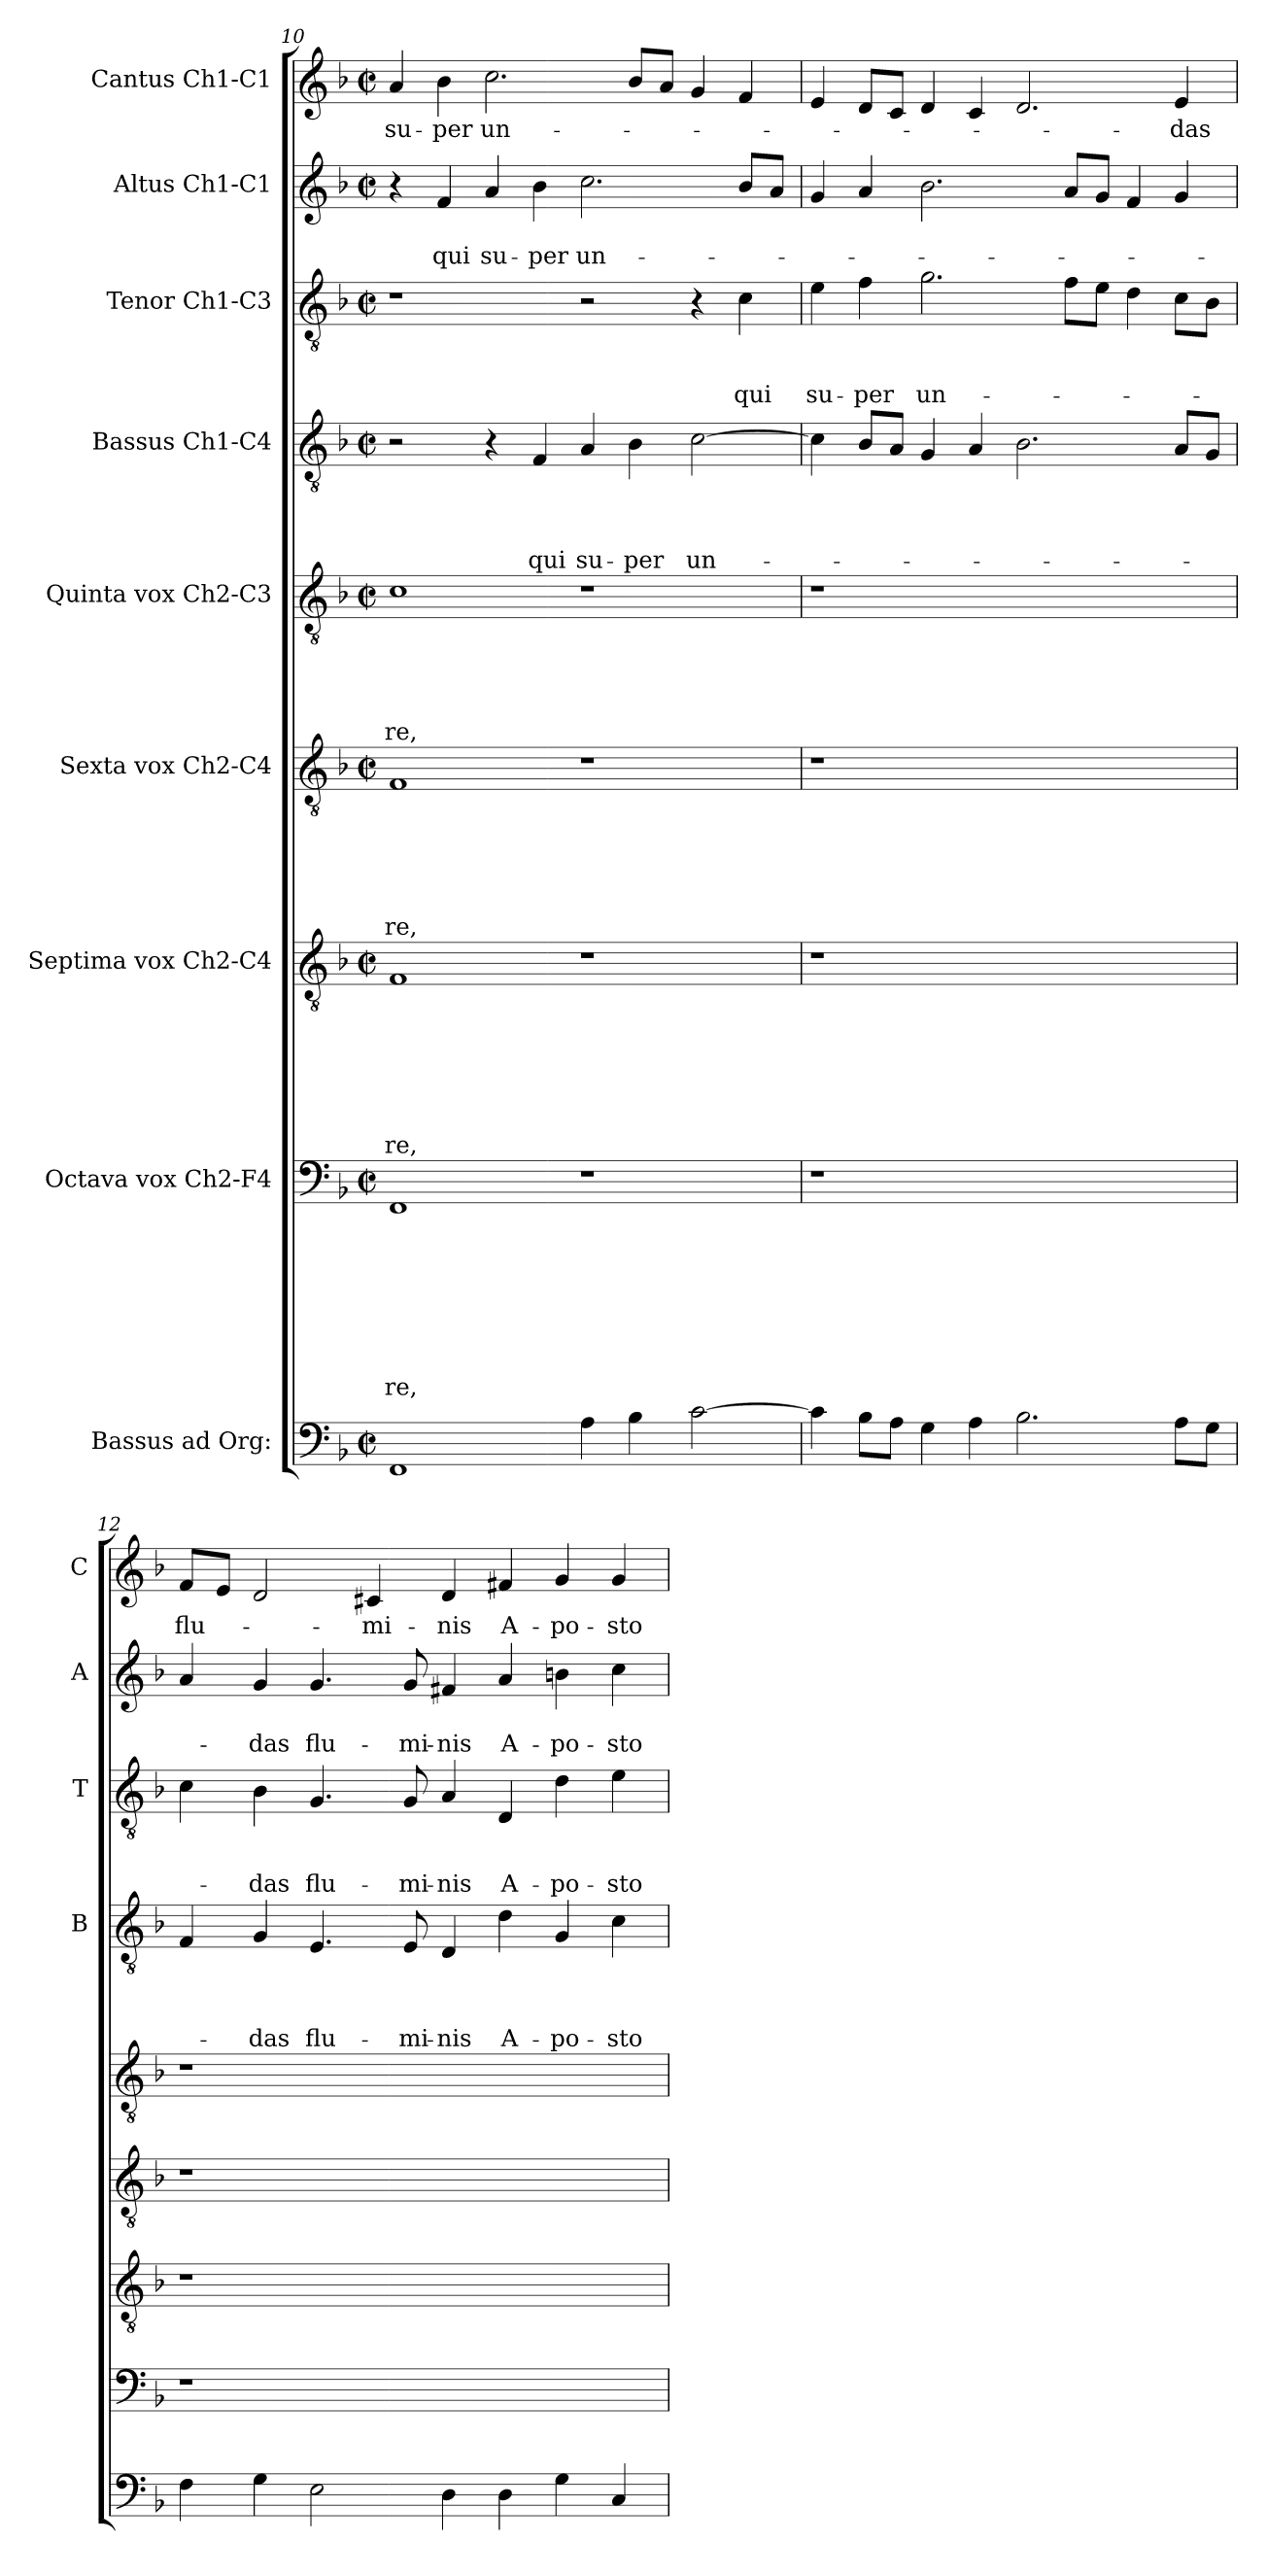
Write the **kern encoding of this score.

**kern	**kern	**text	**text	**text	**text	**text	**text	**text	**text	**kern	**text	**text	**text	**text	**text	**text	**text	**kern	**text	**text	**text	**text	**text	**text	**kern	**text	**text	**text	**text	**text	**kern	**text	**text	**text	**text	**kern	**text	**text	**text	**kern	**text	**text	**kern	**text
*part9	*part8	*part8	*part8	*part8	*part8	*part8	*part8	*part8	*part8	*part7	*part7	*part7	*part7	*part7	*part7	*part7	*part7	*part6	*part6	*part6	*part6	*part6	*part6	*part6	*part5	*part5	*part5	*part5	*part5	*part5	*part4	*part4	*part4	*part4	*part4	*part3	*part3	*part3	*part3	*part2	*part2	*part2	*part1	*part1
*staff9	*staff8	*staff8	*staff8	*staff8	*staff8	*staff8	*staff8	*staff8	*staff8	*staff7	*staff7	*staff7	*staff7	*staff7	*staff7	*staff7	*staff7	*staff6	*staff6	*staff6	*staff6	*staff6	*staff6	*staff6	*staff5	*staff5	*staff5	*staff5	*staff5	*staff5	*staff4	*staff4	*staff4	*staff4	*staff4	*staff3	*staff3	*staff3	*staff3	*staff2	*staff2	*staff2	*staff1	*staff1
*I"Bassus ad Org:	*I"Octava vox Ch2-F4	*	*	*	*	*	*	*	*	*I"Septima vox Ch2-C4	*	*	*	*	*	*	*	*I"Sexta vox Ch2-C4	*	*	*	*	*	*	*I"Quinta vox Ch2-C3	*	*	*	*	*	*I"Bassus Ch1-C4	*	*	*	*	*I"Tenor Ch1-C3	*	*	*	*I"Altus Ch1-C1	*	*	*I"Cantus Ch1-C1	*
*	*	*	*	*	*	*	*	*	*	*	*	*	*	*	*	*	*	*	*	*	*	*	*	*	*	*	*	*	*	*	*I'B	*	*	*	*	*I'T	*	*	*	*I'A	*	*	*I'C	*
*clefF4	*clefF4	*	*	*	*	*	*	*	*	*clefGv2	*	*	*	*	*	*	*	*clefGv2	*	*	*	*	*	*	*clefGv2	*	*	*	*	*	*clefGv2	*	*	*	*	*clefGv2	*	*	*	*clefG2	*	*	*clefG2	*
*k[b-]	*k[b-]	*	*	*	*	*	*	*	*	*k[b-]	*	*	*	*	*	*	*	*k[b-]	*	*	*	*	*	*	*k[b-]	*	*	*	*	*	*k[b-]	*	*	*	*	*k[b-]	*	*	*	*k[b-]	*	*	*k[b-]	*
*F:	*F:	*	*	*	*	*	*	*	*	*F:	*	*	*	*	*	*	*	*F:	*	*	*	*	*	*	*F:	*	*	*	*	*	*F:	*	*	*	*	*F:	*	*	*	*F:	*	*	*F:	*
*M2/2	*M2/2	*	*	*	*	*	*	*	*	*M2/2	*	*	*	*	*	*	*	*M2/2	*	*	*	*	*	*	*M2/2	*	*	*	*	*	*M2/2	*	*	*	*	*M2/2	*	*	*	*M2/2	*	*	*M2/2	*
*met(c|)	*met(c|)	*	*	*	*	*	*	*	*	*met(c|)	*	*	*	*	*	*	*	*met(c|)	*	*	*	*	*	*	*met(c|)	*	*	*	*	*	*met(c|)	*	*	*	*	*met(c|)	*	*	*	*met(c|)	*	*	*met(c|)	*
=10	=10	=10	=10	=10	=10	=10	=10	=10	=10	=10	=10	=10	=10	=10	=10	=10	=10	=10	=10	=10	=10	=10	=10	=10	=10	=10	=10	=10	=10	=10	=10	=10	=10	=10	=10	=10	=10	=10	=10	=10	=10	=10	=10	=10
!	!	!	!	!	!	!	!	!	!LO:LY:b	!	!	!	!	!	!	!	!LO:LY:b	!	!	!	!	!	!	!LO:LY:b	!	!	!	!	!	!LO:LY:b	!	!	!	!	!	!	!	!	!	!	!	!	!	!LO:LY:b
1FF	1FF	.	.	.	.	.	.	.	-re,	1F	.	.	.	.	.	.	-re,	1F	.	.	.	.	.	-re,	1c	.	.	.	.	-re,	2r	.	.	.	.	1r	.	.	.	4r	.	.	4a/	su-
!	!	!	!	!	!	!	!	!	!	!	!	!	!	!	!	!	!	!	!	!	!	!	!	!	!	!	!	!	!	!	!	!	!	!	!	!	!	!	!	!	!	!LO:LY:b	!	!LO:LY:b
.	.	.	.	.	.	.	.	.	.	.	.	.	.	.	.	.	.	.	.	.	.	.	.	.	.	.	.	.	.	.	.	.	.	.	.	.	.	.	.	4f/	.	qui	4b-\	-per
!	!	!	!	!	!	!	!	!	!	!	!	!	!	!	!	!	!	!	!	!	!	!	!	!	!	!	!	!	!	!	!	!	!	!	!	!	!	!	!	!	!	!LO:LY:b	!	!LO:LY:b
.	.	.	.	.	.	.	.	.	.	.	.	.	.	.	.	.	.	.	.	.	.	.	.	.	.	.	.	.	.	.	4r	.	.	.	.	.	.	.	.	4a/	.	su-	2.cc\	un-
!	!	!	!	!	!	!	!	!	!	!	!	!	!	!	!	!	!	!	!	!	!	!	!	!	!	!	!	!	!	!	!	!	!	!	!LO:LY:b	!	!	!	!	!	!	!LO:LY:b	!	!
.	.	.	.	.	.	.	.	.	.	.	.	.	.	.	.	.	.	.	.	.	.	.	.	.	.	.	.	.	.	.	4F/	.	.	.	qui	.	.	.	.	4b-\	.	-per	.	.
!	!	!	!	!	!	!	!	!	!	!	!	!	!	!	!	!	!	!	!	!	!	!	!	!	!	!	!	!	!	!	!	!	!	!	!LO:LY:b	!	!	!	!	!	!	!LO:LY:b	!	!
4A\	1r	.	.	.	.	.	.	.	.	1r	.	.	.	.	.	.	.	1r	.	.	.	.	.	.	1r	.	.	.	.	.	4A/	.	.	.	su-	2r	.	.	.	2.cc\	.	un-	.	.
!	!	!	!	!	!	!	!	!	!	!	!	!	!	!	!	!	!	!	!	!	!	!	!	!	!	!	!	!	!	!	!	!	!	!	!LO:LY:b	!	!	!	!	!	!	!	!	!
4B-\	.	.	.	.	.	.	.	.	.	.	.	.	.	.	.	.	.	.	.	.	.	.	.	.	.	.	.	.	.	.	4B-\	.	.	.	-per	.	.	.	.	.	.	.	8b-/L	.
.	.	.	.	.	.	.	.	.	.	.	.	.	.	.	.	.	.	.	.	.	.	.	.	.	.	.	.	.	.	.	.	.	.	.	.	.	.	.	.	.	.	.	8a/J	.
!	!	!	!	!	!	!	!	!	!	!	!	!	!	!	!	!	!	!	!	!	!	!	!	!	!	!	!	!	!	!	!	!	!	!	!LO:LY:b	!	!	!	!	!	!	!	!	!
[2c\	.	.	.	.	.	.	.	.	.	.	.	.	.	.	.	.	.	.	.	.	.	.	.	.	.	.	.	.	.	.	[2c\	.	.	.	un-	4r	.	.	.	.	.	.	4g/	.
!	!	!	!	!	!	!	!	!	!	!	!	!	!	!	!	!	!	!	!	!	!	!	!	!	!	!	!	!	!	!	!	!	!	!	!	!	!	!	!LO:LY:b	!	!	!	!	!
.	.	.	.	.	.	.	.	.	.	.	.	.	.	.	.	.	.	.	.	.	.	.	.	.	.	.	.	.	.	.	.	.	.	.	.	4c\	.	.	qui	8b-/L	.	.	4f/	.
.	.	.	.	.	.	.	.	.	.	.	.	.	.	.	.	.	.	.	.	.	.	.	.	.	.	.	.	.	.	.	.	.	.	.	.	.	.	.	.	8a/J	.	.	.	.
=11	=11	=11	=11	=11	=11	=11	=11	=11	=11	=11	=11	=11	=11	=11	=11	=11	=11	=11	=11	=11	=11	=11	=11	=11	=11	=11	=11	=11	=11	=11	=11	=11	=11	=11	=11	=11	=11	=11	=11	=11	=11	=11	=11	=11
!	!	!	!	!	!	!	!	!	!	!	!	!	!	!	!	!	!	!	!	!	!	!	!	!	!	!	!	!	!	!	!	!	!	!	!	!	!	!	!LO:LY:b	!	!	!	!	!
4c\]	1r	.	.	.	.	.	.	.	.	1r	.	.	.	.	.	.	.	1r	.	.	.	.	.	.	1r	.	.	.	.	.	4c\]	.	.	.	.	4e\	.	.	su-	4g/	.	.	4e/	.
!	!	!	!	!	!	!	!	!	!	!	!	!	!	!	!	!	!	!	!	!	!	!	!	!	!	!	!	!	!	!	!	!	!	!	!	!	!	!	!LO:LY:b	!	!	!	!	!
8B-\L	.	.	.	.	.	.	.	.	.	.	.	.	.	.	.	.	.	.	.	.	.	.	.	.	.	.	.	.	.	.	8B-/L	.	.	.	.	4f\	.	.	-per	4a/	.	.	8d/L	.
8A\J	.	.	.	.	.	.	.	.	.	.	.	.	.	.	.	.	.	.	.	.	.	.	.	.	.	.	.	.	.	.	8A/J	.	.	.	.	.	.	.	.	.	.	.	8c/J	.
!	!	!	!	!	!	!	!	!	!	!	!	!	!	!	!	!	!	!	!	!	!	!	!	!	!	!	!	!	!	!	!	!	!	!	!	!	!	!	!LO:LY:b	!	!	!	!	!
4G\	.	.	.	.	.	.	.	.	.	.	.	.	.	.	.	.	.	.	.	.	.	.	.	.	.	.	.	.	.	.	4G/	.	.	.	.	2.g\	.	.	un-	2.b-\	.	.	4d/	.
4A\	.	.	.	.	.	.	.	.	.	.	.	.	.	.	.	.	.	.	.	.	.	.	.	.	.	.	.	.	.	.	4A/	.	.	.	.	.	.	.	.	.	.	.	4c/	.
2.B-\	1ryy	.	.	.	.	.	.	.	.	1ryy	.	.	.	.	.	.	.	1ryy	.	.	.	.	.	.	1ryy	.	.	.	.	.	2.B-\	.	.	.	.	.	.	.	.	.	.	.	2.d/	.
.	.	.	.	.	.	.	.	.	.	.	.	.	.	.	.	.	.	.	.	.	.	.	.	.	.	.	.	.	.	.	.	.	.	.	.	8f\L	.	.	.	8a/L	.	.	.	.
.	.	.	.	.	.	.	.	.	.	.	.	.	.	.	.	.	.	.	.	.	.	.	.	.	.	.	.	.	.	.	.	.	.	.	.	8e\J	.	.	.	8g/J	.	.	.	.
.	.	.	.	.	.	.	.	.	.	.	.	.	.	.	.	.	.	.	.	.	.	.	.	.	.	.	.	.	.	.	.	.	.	.	.	4d\	.	.	.	4f/	.	.	.	.
!	!	!	!	!	!	!	!	!	!	!	!	!	!	!	!	!	!	!	!	!	!	!	!	!	!	!	!	!	!	!	!	!	!	!	!	!	!	!	!	!	!	!	!	!LO:LY:b
8A\L	.	.	.	.	.	.	.	.	.	.	.	.	.	.	.	.	.	.	.	.	.	.	.	.	.	.	.	.	.	.	8A/L	.	.	.	.	8c\L	.	.	.	4g/	.	.	4e/	-das
8G\J	.	.	.	.	.	.	.	.	.	.	.	.	.	.	.	.	.	.	.	.	.	.	.	.	.	.	.	.	.	.	8G/J	.	.	.	.	8B-\J	.	.	.	.	.	.	.	.
=12	=12	=12	=12	=12	=12	=12	=12	=12	=12	=12	=12	=12	=12	=12	=12	=12	=12	=12	=12	=12	=12	=12	=12	=12	=12	=12	=12	=12	=12	=12	=12	=12	=12	=12	=12	=12	=12	=12	=12	=12	=12	=12	=12	=12
!	!	!	!	!	!	!	!	!	!	!	!	!	!	!	!	!	!	!	!	!	!	!	!	!	!	!	!	!	!	!	!	!	!	!	!	!	!	!	!	!	!	!	!	!LO:LY:b
4F\	1r	.	.	.	.	.	.	.	.	1r	.	.	.	.	.	.	.	1r	.	.	.	.	.	.	1r	.	.	.	.	.	4F/	.	.	.	.	4c\	.	.	.	4a/	.	.	8f/L	flu-
.	.	.	.	.	.	.	.	.	.	.	.	.	.	.	.	.	.	.	.	.	.	.	.	.	.	.	.	.	.	.	.	.	.	.	.	.	.	.	.	.	.	.	8e/J	.
!	!	!	!	!	!	!	!	!	!	!	!	!	!	!	!	!	!	!	!	!	!	!	!	!	!	!	!	!	!	!	!	!	!	!	!LO:LY:b	!	!	!	!LO:LY:b	!	!	!LO:LY:b	!	!
4G\	.	.	.	.	.	.	.	.	.	.	.	.	.	.	.	.	.	.	.	.	.	.	.	.	.	.	.	.	.	.	4G/	.	.	.	-das	4B-\	.	.	-das	4g/	.	-das	2d/	.
!	!	!	!	!	!	!	!	!	!	!	!	!	!	!	!	!	!	!	!	!	!	!	!	!	!	!	!	!	!	!	!	!	!	!	!LO:LY:b	!	!	!	!LO:LY:b	!	!	!LO:LY:b	!	!
2E\	.	.	.	.	.	.	.	.	.	.	.	.	.	.	.	.	.	.	.	.	.	.	.	.	.	.	.	.	.	.	4.E/	.	.	.	flu-	4.G/	.	.	flu-	4.g/	.	flu-	.	.
!	!	!	!	!	!	!	!	!	!	!	!	!	!	!	!	!	!	!	!	!	!	!	!	!	!	!	!	!	!	!	!	!	!	!	!	!	!	!	!	!	!	!	!	!LO:LY:b
.	.	.	.	.	.	.	.	.	.	.	.	.	.	.	.	.	.	.	.	.	.	.	.	.	.	.	.	.	.	.	.	.	.	.	.	.	.	.	.	.	.	.	4c#X/	-mi-
!	!	!	!	!	!	!	!	!	!	!	!	!	!	!	!	!	!	!	!	!	!	!	!	!	!	!	!	!	!	!	!	!	!	!	!LO:LY:b	!	!	!	!LO:LY:b	!	!	!LO:LY:b	!	!
.	.	.	.	.	.	.	.	.	.	.	.	.	.	.	.	.	.	.	.	.	.	.	.	.	.	.	.	.	.	.	8E/	.	.	.	-mi-	8G/	.	.	-mi-	8g/	.	-mi-	.	.
!	!	!	!	!	!	!	!	!	!	!	!	!	!	!	!	!	!	!	!	!	!	!	!	!	!	!	!	!	!	!	!	!	!	!	!LO:LY:b	!	!	!	!LO:LY:b	!	!	!LO:LY:b	!	!LO:LY:b
4D\	1ryy	.	.	.	.	.	.	.	.	1ryy	.	.	.	.	.	.	.	1ryy	.	.	.	.	.	.	1ryy	.	.	.	.	.	4D/	.	.	.	-nis	4A/	.	.	-nis	4f#X/	.	-nis	4d/	-nis
!	!	!	!	!	!	!	!	!	!	!	!	!	!	!	!	!	!	!	!	!	!	!	!	!	!	!	!	!	!	!	!	!	!	!	!LO:LY:b	!	!	!	!LO:LY:b	!	!	!LO:LY:b	!	!LO:LY:b
4D\	.	.	.	.	.	.	.	.	.	.	.	.	.	.	.	.	.	.	.	.	.	.	.	.	.	.	.	.	.	.	4d\	.	.	.	A-	4D/	.	.	A-	4a/	.	A-	4f#X/	A-
!	!	!	!	!	!	!	!	!	!	!	!	!	!	!	!	!	!	!	!	!	!	!	!	!	!	!	!	!	!	!	!	!	!	!	!LO:LY:b	!	!	!	!LO:LY:b	!	!	!LO:LY:b	!	!LO:LY:b
4G\	.	.	.	.	.	.	.	.	.	.	.	.	.	.	.	.	.	.	.	.	.	.	.	.	.	.	.	.	.	.	4G/	.	.	.	-po-	4d\	.	.	-po-	4bn\	.	-po-	4g/	-po-
!	!	!	!	!	!	!	!	!	!	!	!	!	!	!	!	!	!	!	!	!	!	!	!	!	!	!	!	!	!	!	!	!	!	!	!LO:LY:b	!	!	!	!LO:LY:b	!	!	!LO:LY:b	!	!LO:LY:b
4C/	.	.	.	.	.	.	.	.	.	.	.	.	.	.	.	.	.	.	.	.	.	.	.	.	.	.	.	.	.	.	4c\	.	.	.	-sto-	4e\	.	.	-sto-	4cc\	.	-sto-	4g/	-sto-
=	=	=	=	=	=	=	=	=	=	=	=	=	=	=	=	=	=	=	=	=	=	=	=	=	=	=	=	=	=	=	=	=	=	=	=	=	=	=	=	=	=	=	=	=
*-	*-	*-	*-	*-	*-	*-	*-	*-	*-	*-	*-	*-	*-	*-	*-	*-	*-	*-	*-	*-	*-	*-	*-	*-	*-	*-	*-	*-	*-	*-	*-	*-	*-	*-	*-	*-	*-	*-	*-	*-	*-	*-	*-	*-
